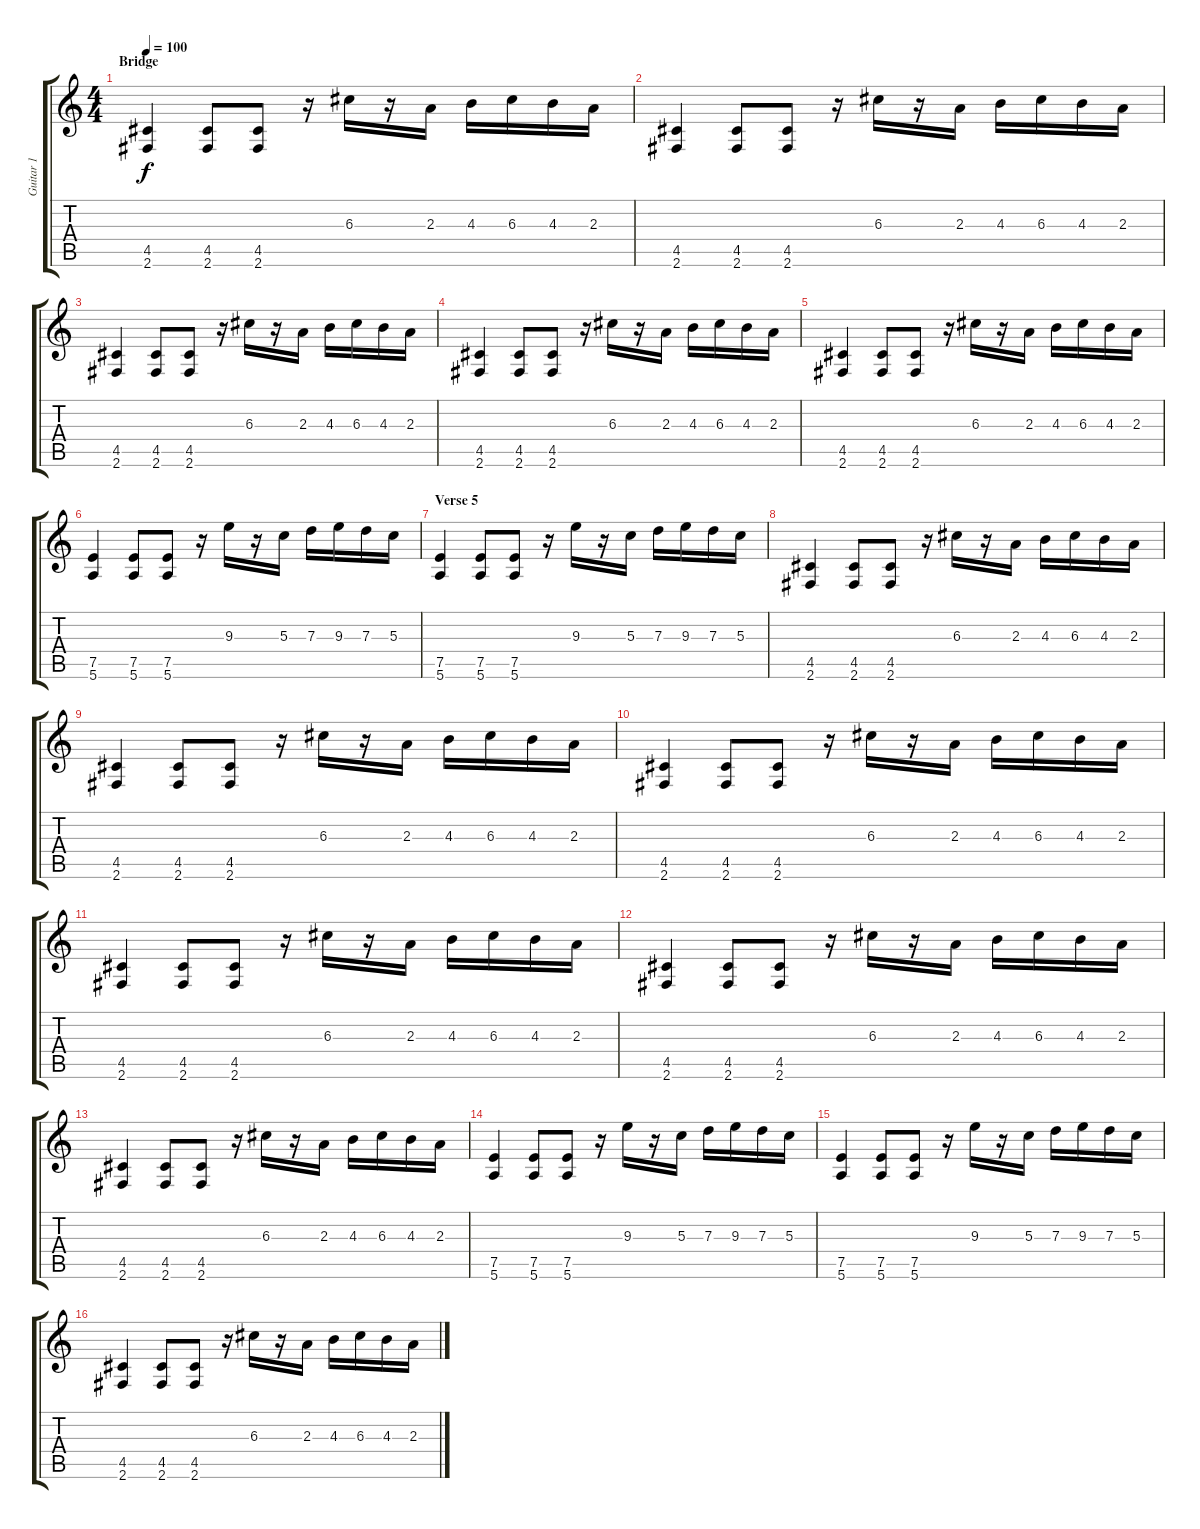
\track ("Guitar 1" "Guitar 1") {instrument overdrivenguitar}
\staff {score tabs}
\tuning (E4 B3 G3 D3 A2 E2) {hide}
\ts (4 4)
\section ("" "Bridge")
\tempo 100
\clef g2
\ks c
(4.5 2.6).4{dy f} (4.5 2.6).8 (4.5 2.6).8 r.16 6.3.16 r.16 2.3.16 4.3.16 6.3.16 4.3.16 2.3.16 |
(4.5 2.6).4 (4.5 2.6).8 (4.5 2.6).8 r.16 6.3.16 r.16 2.3.16 4.3.16 6.3.16 4.3.16 2.3.16 |
(4.5 2.6).4 (4.5 2.6).8 (4.5 2.6).8 r.16 6.3.16 r.16 2.3.16 4.3.16 6.3.16 4.3.16 2.3.16 |
(4.5 2.6).4 (4.5 2.6).8 (4.5 2.6).8 r.16 6.3.16 r.16 2.3.16 4.3.16 6.3.16 4.3.16 2.3.16 |
(4.5 2.6).4 (4.5 2.6).8 (4.5 2.6).8 r.16 6.3.16 r.16 2.3.16 4.3.16 6.3.16 4.3.16 2.3.16 |
(7.5 5.6).4 (7.5 5.6).8 (7.5 5.6).8 r.16 9.3.16 r.16 5.3.16 7.3.16 9.3.16 7.3.16 5.3.16 |
\section ("" "Verse 5")
(7.5 5.6).4 (7.5 5.6).8 (7.5 5.6).8 r.16 9.3.16 r.16 5.3.16 7.3.16 9.3.16 7.3.16 5.3.16 |
(4.5 2.6).4 (4.5 2.6).8 (4.5 2.6).8 r.16 6.3.16 r.16 2.3.16 4.3.16 6.3.16 4.3.16 2.3.16 |
(4.5 2.6).4 (4.5 2.6).8 (4.5 2.6).8 r.16 6.3.16 r.16 2.3.16 4.3.16 6.3.16 4.3.16 2.3.16 |
(4.5 2.6).4 (4.5 2.6).8 (4.5 2.6).8 r.16 6.3.16 r.16 2.3.16 4.3.16 6.3.16 4.3.16 2.3.16 |
(4.5 2.6).4 (4.5 2.6).8 (4.5 2.6).8 r.16 6.3.16 r.16 2.3.16 4.3.16 6.3.16 4.3.16 2.3.16 |
(4.5 2.6).4 (4.5 2.6).8 (4.5 2.6).8 r.16 6.3.16 r.16 2.3.16 4.3.16 6.3.16 4.3.16 2.3.16 |
(4.5 2.6).4 (4.5 2.6).8 (4.5 2.6).8 r.16 6.3.16 r.16 2.3.16 4.3.16 6.3.16 4.3.16 2.3.16 |
(7.5 5.6).4 (7.5 5.6).8 (7.5 5.6).8 r.16 9.3.16 r.16 5.3.16 7.3.16 9.3.16 7.3.16 5.3.16 |
(7.5 5.6).4 (7.5 5.6).8 (7.5 5.6).8 r.16 9.3.16 r.16 5.3.16 7.3.16 9.3.16 7.3.16 5.3.16 |
(4.5 2.6).4 (4.5 2.6).8 (4.5 2.6).8 r.16 6.3.16 r.16 2.3.16 4.3.16 6.3.16 4.3.16 2.3.16
